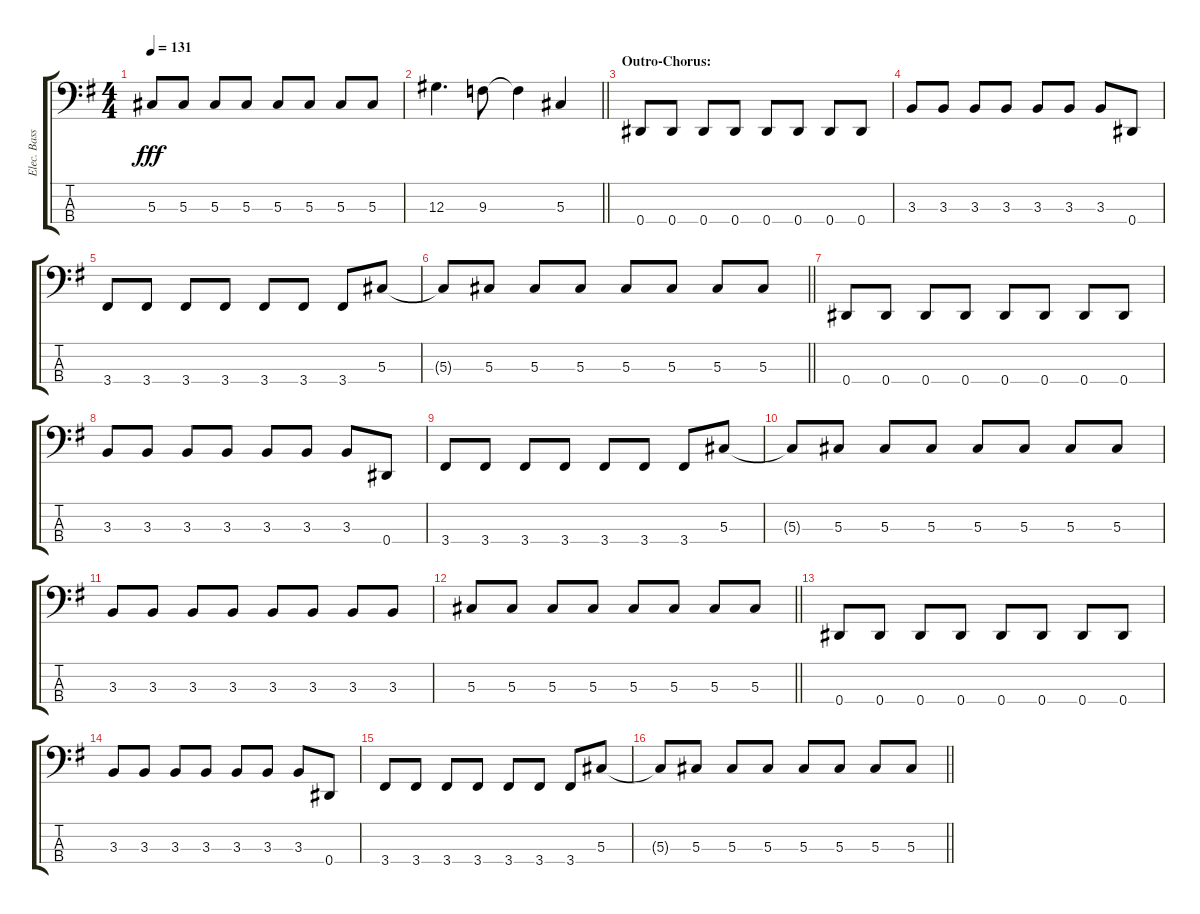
\track ("Elec. Bass" "Elec. Bass") {instrument electricbassfinger}
\staff {score tabs}
\tuning (Gb2 Db2 Ab1 Eb1) {hide}
\ts (4 4)
\tempo 131
\clef f4
\ks g
5.3.8{dy fff} 5.3.8 5.3.8 5.3.8 5.3.8 5.3.8 5.3.8 5.3.8 |
\barLineRight lightlight
12.3.4{d} 9.3.8 9.3{t}.4 5.3.4 |
\section ("" "Outro-Chorus:")
0.4.8 0.4.8 0.4.8 0.4.8 0.4.8 0.4.8 0.4.8 0.4.8 |
3.3.8 3.3.8 3.3.8 3.3.8 3.3.8 3.3.8 3.3.8 0.4.8 |
3.4.8 3.4.8 3.4.8 3.4.8 3.4.8 3.4.8 3.4.8 5.3.8 |
\barLineRight lightlight
5.3{t}.8 5.3.8 5.3.8 5.3.8 5.3.8 5.3.8 5.3.8 5.3.8 |
0.4.8 0.4.8 0.4.8 0.4.8 0.4.8 0.4.8 0.4.8 0.4.8 |
3.3.8 3.3.8 3.3.8 3.3.8 3.3.8 3.3.8 3.3.8 0.4.8 |
3.4.8 3.4.8 3.4.8 3.4.8 3.4.8 3.4.8 3.4.8 5.3.8 |
5.3{t}.8 5.3.8 5.3.8 5.3.8 5.3.8 5.3.8 5.3.8 5.3.8 |
3.3.8 3.3.8 3.3.8 3.3.8 3.3.8 3.3.8 3.3.8 3.3.8 |
\barLineRight lightlight
5.3.8 5.3.8 5.3.8 5.3.8 5.3.8 5.3.8 5.3.8 5.3.8 |
0.4.8 0.4.8 0.4.8 0.4.8 0.4.8 0.4.8 0.4.8 0.4.8 |
3.3.8 3.3.8 3.3.8 3.3.8 3.3.8 3.3.8 3.3.8 0.4.8 |
3.4.8 3.4.8 3.4.8 3.4.8 3.4.8 3.4.8 3.4.8 5.3.8 |
\barLineRight lightlight
5.3{t}.8 5.3.8 5.3.8 5.3.8 5.3.8 5.3.8 5.3.8 5.3.8
